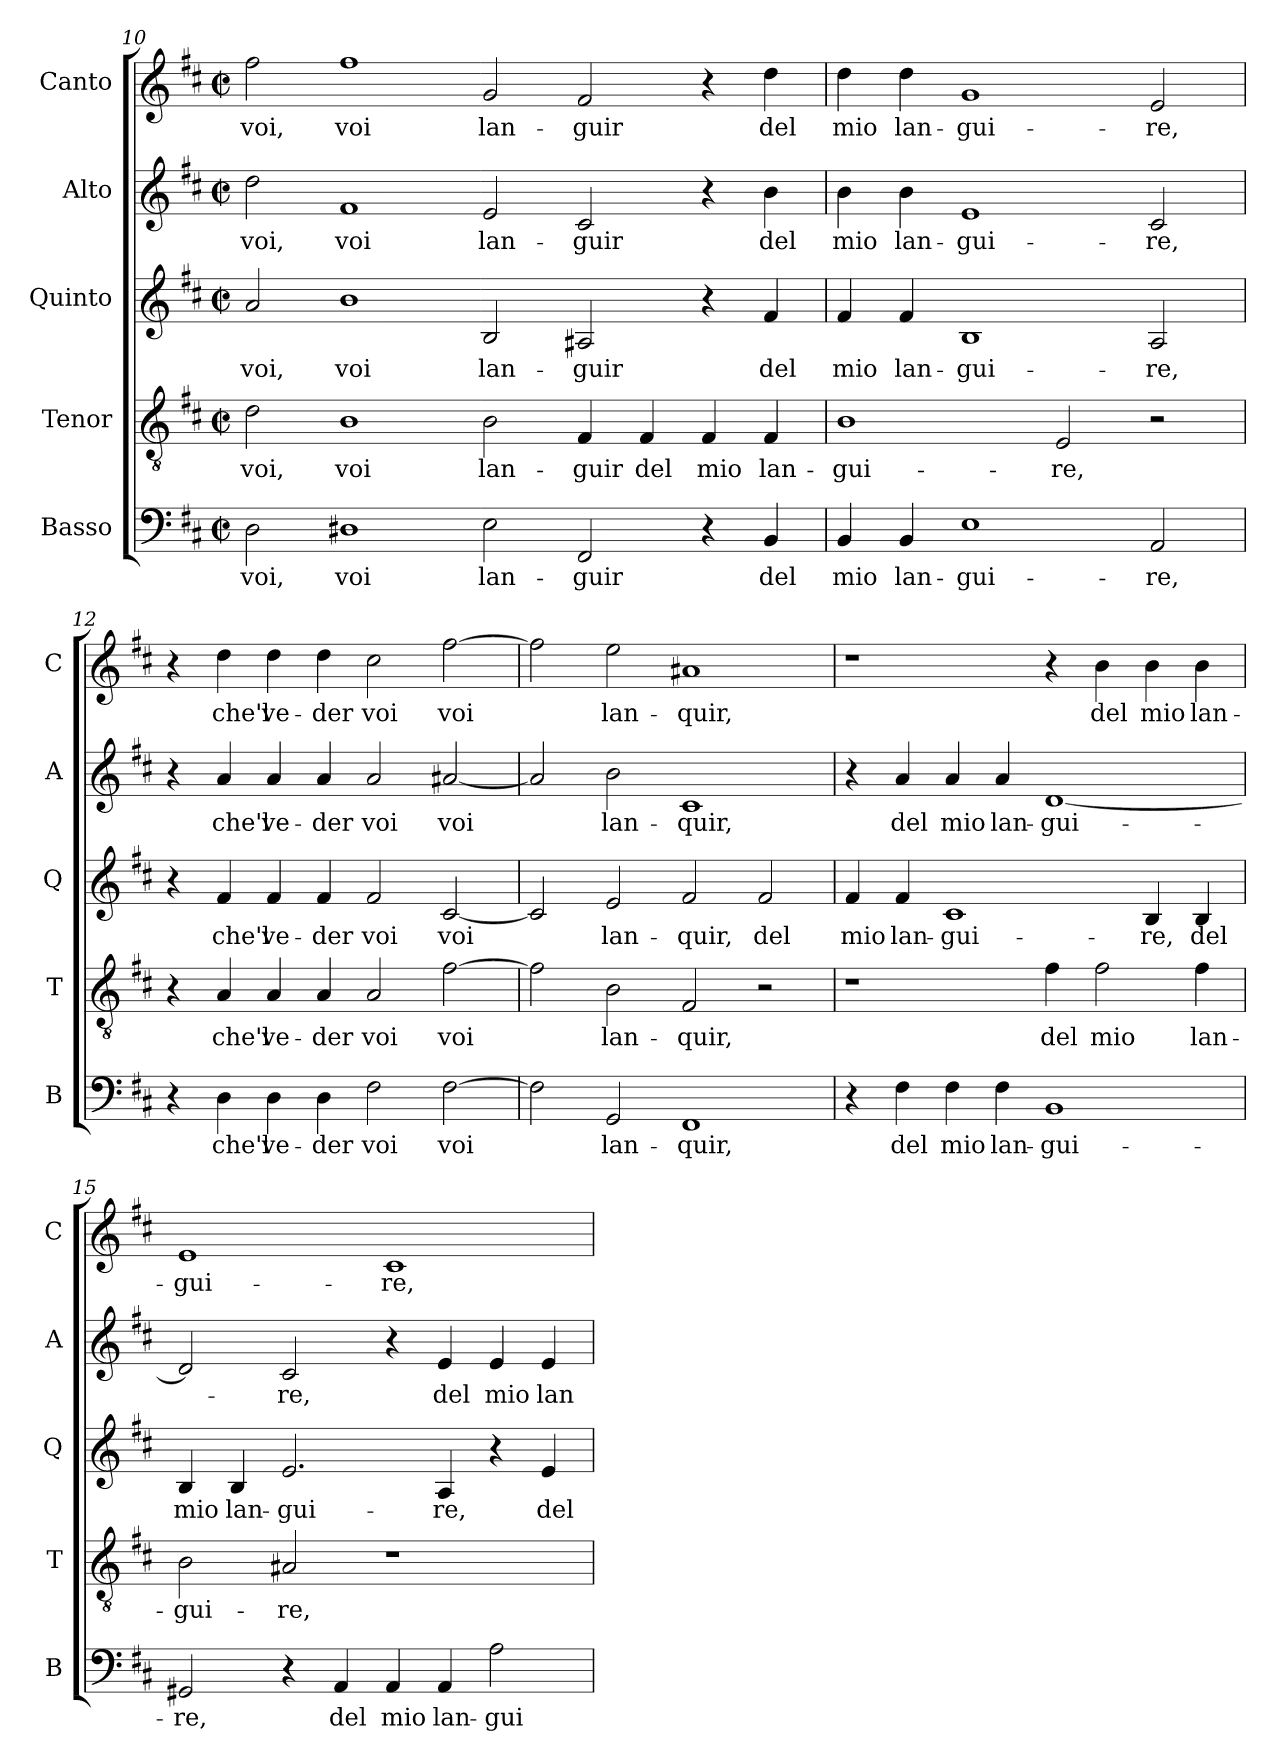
**kern	**text	**kern	**text	**kern	**text	**kern	**text	**kern	**text
*part5	*part5	*part4	*part4	*part3	*part3	*part2	*part2	*part1	*part1
*staff5	*staff5	*staff4	*staff4	*staff3	*staff3	*staff2	*staff2	*staff1	*staff1
*I"Basso	*	*I"Tenor	*	*I"Quinto	*	*I"Alto	*	*I"Canto	*
*I'B	*	*I'T	*	*I'Q	*	*I'A	*	*I'C	*
!!LO:PB:g=z
*clefF4	*	*clefGv2	*	*clefG2	*	*clefG2	*	*clefG2	*
*k[f#c#]	*	*k[f#c#]	*	*k[f#c#]	*	*k[f#c#]	*	*k[f#c#]	*
*D:	*	*D:	*	*D:	*	*D:	*	*D:	*
*M2/2	*	*M2/2	*	*M2/2	*	*M2/2	*	*M2/2	*
*met(c|)	*	*met(c|)	*	*met(c|)	*	*met(c|)	*	*met(c|)	*
=10	=10	=10	=10	=10	=10	=10	=10	=10	=10
!	!LO:LY:b	!	!LO:LY:b	!	!LO:LY:b	!	!LO:LY:b	!	!LO:LY:b
2D\	voi,	2d\	voi,	2a/	voi,	2dd\	voi,	2ff#\	voi,
!	!LO:LY:b	!	!LO:LY:b	!	!LO:LY:b	!	!LO:LY:b	!	!LO:LY:b
1D#X	voi	1B	voi	1b	voi	1f#	voi	1ff#	voi
!	!LO:LY:b	!	!LO:LY:b	!	!LO:LY:b	!	!LO:LY:b	!	!LO:LY:b
2E\	lan-	2B\	lan-	2B/	lan-	2e/	lan-	2g/	lan-
!	!LO:LY:b	!	!LO:LY:b	!	!LO:LY:b	!	!LO:LY:b	!	!LO:LY:b
2FF#/	-guir	4F#/	-guir	2A#X/	-guir	2c#/	-guir	2f#/	-guir
!	!	!	!LO:LY:b	!	!	!	!	!	!
.	.	4F#/	del	.	.	.	.	.	.
!	!	!	!LO:LY:b	!	!	!	!	!	!
4r	.	4F#/	mio	4r	.	4r	.	4r	.
!	!LO:LY:b	!	!LO:LY:b	!	!LO:LY:b	!	!LO:LY:b	!	!LO:LY:b
4BB/	del	4F#/	lan-	4f#/	del	4b\	del	4dd\	del
=11	=11	=11	=11	=11	=11	=11	=11	=11	=11
!	!LO:LY:b	!	!LO:LY:b	!	!LO:LY:b	!	!LO:LY:b	!	!LO:LY:b
4BB/	mio	1B	-gui-	4f#/	mio	4b\	mio	4dd\	mio
!	!LO:LY:b	!	!	!	!LO:LY:b	!	!LO:LY:b	!	!LO:LY:b
4BB/	lan-	.	.	4f#/	lan-	4b\	lan-	4dd\	lan-
!	!LO:LY:b	!	!	!	!LO:LY:b	!	!LO:LY:b	!	!LO:LY:b
1E	-gui-	.	.	1B	-gui-	1e	-gui-	1g	-gui-
!	!	!	!LO:LY:b	!	!	!	!	!	!
.	.	2E/	-re,	.	.	.	.	.	.
!	!LO:LY:b	!	!	!	!LO:LY:b	!	!LO:LY:b	!	!LO:LY:b
2AA/	-re,	2r	.	2A/	-re,	2c#/	-re,	2e/	-re,
=12	=12	=12	=12	=12	=12	=12	=12	=12	=12
4r	.	4r	.	4r	.	4r	.	4r	.
!	!LO:LY:b	!	!LO:LY:b	!	!LO:LY:b	!	!LO:LY:b	!	!LO:LY:b
4D\	che'l	4A/	che'l	4f#/	che'l	4a/	che'l	4dd\	che'l
!	!LO:LY:b	!	!LO:LY:b	!	!LO:LY:b	!	!LO:LY:b	!	!LO:LY:b
4D\	ve-	4A/	ve-	4f#/	ve-	4a/	ve-	4dd\	ve-
!	!LO:LY:b	!	!LO:LY:b	!	!LO:LY:b	!	!LO:LY:b	!	!LO:LY:b
4D\	-der	4A/	-der	4f#/	-der	4a/	-der	4dd\	-der
!	!LO:LY:b	!	!LO:LY:b	!	!LO:LY:b	!	!LO:LY:b	!	!LO:LY:b
2F#\	voi	2A/	voi	2f#/	voi	2a/	voi	2cc#\	voi
!	!LO:LY:b	!	!LO:LY:b	!	!LO:LY:b	!	!LO:LY:b	!	!LO:LY:b
[2F#\	voi	[2f#\	voi	[2c#/	voi	[2a#X/	voi	[2ff#\	voi
=13	=13	=13	=13	=13	=13	=13	=13	=13	=13
2F#\]	.	2f#\]	.	2c#/]	.	2a#/]	.	2ff#\]	.
!	!LO:LY:b	!	!LO:LY:b	!	!LO:LY:b	!	!LO:LY:b	!	!LO:LY:b
2GG/	lan-	2B\	lan-	2e/	lan-	2b\	lan-	2ee\	lan-
!	!LO:LY:b	!	!LO:LY:b	!	!LO:LY:b	!	!LO:LY:b	!	!LO:LY:b
1FF#	-quir,	2F#/	-quir,	2f#/	-quir,	1c#	-quir,	1a#X	-quir,
!	!	!	!	!	!LO:LY:b	!	!	!	!
.	.	2r	.	2f#/	del	.	.	.	.
!!LO:LB:g=z
=14	=14	=14	=14	=14	=14	=14	=14	=14	=14
!	!	!	!	!	!LO:LY:b	!	!	!	!
4r	.	1r	.	4f#/	mio	4r	.	1r	.
!	!LO:LY:b	!	!	!	!LO:LY:b	!	!LO:LY:b	!	!
4F#\	del	.	.	4f#/	lan-	4a/	del	.	.
!	!LO:LY:b	!	!	!	!LO:LY:b	!	!LO:LY:b	!	!
4F#\	mio	.	.	1c#	-gui-	4a/	mio	.	.
!	!LO:LY:b	!	!	!	!	!	!LO:LY:b	!	!
4F#\	lan-	.	.	.	.	4a/	lan-	.	.
!	!LO:LY:b	!	!LO:LY:b	!	!	!	!LO:LY:b	!	!
1BB	-gui-	4f#\	del	.	.	[1d	-gui-	4r	.
!	!	!	!LO:LY:b	!	!	!	!	!	!LO:LY:b
.	.	2f#\	mio	.	.	.	.	4b\	del
!	!	!	!	!	!LO:LY:b	!	!	!	!LO:LY:b
.	.	.	.	4B/	-re,	.	.	4b\	mio
!	!	!	!LO:LY:b	!	!LO:LY:b	!	!	!	!LO:LY:b
.	.	4f#\	lan-	4B/	del	.	.	4b\	lan-
=15	=15	=15	=15	=15	=15	=15	=15	=15	=15
!	!LO:LY:b	!	!LO:LY:b	!	!LO:LY:b	!	!	!	!LO:LY:b
2GG#X/	-re,	2B\	-gui-	4B/	mio	2d/]	.	1e	-gui-
!	!	!	!	!	!LO:LY:b	!	!	!	!
.	.	.	.	4B/	lan-	.	.	.	.
!	!	!	!LO:LY:b	!	!LO:LY:b	!	!LO:LY:b	!	!
4r	.	2A#X/	-re,	2.e/	-gui-	2c#/	re,	.	.
!	!LO:LY:b	!	!	!	!	!	!	!	!
4AA/	del	.	.	.	.	.	.	.	.
!	!LO:LY:b	!	!	!	!	!	!	!	!LO:LY:b
4AA/	mio	1r	.	.	.	4r	.	1c#	-re,
!	!LO:LY:b	!	!	!	!LO:LY:b	!	!LO:LY:b	!	!
4AA/	lan-	.	.	4A/	-re,	4e/	del	.	.
!	!LO:LY:b	!	!	!	!	!	!LO:LY:b	!	!
2A\	-gui-	.	.	4r	.	4e/	mio	.	.
!	!	!	!	!	!LO:LY:b	!	!LO:LY:b	!	!
.	.	.	.	4e/	del	4e/	lan-	.	.
=	=	=	=	=	=	=	=	=	=
*-	*-	*-	*-	*-	*-	*-	*-	*-	*-
